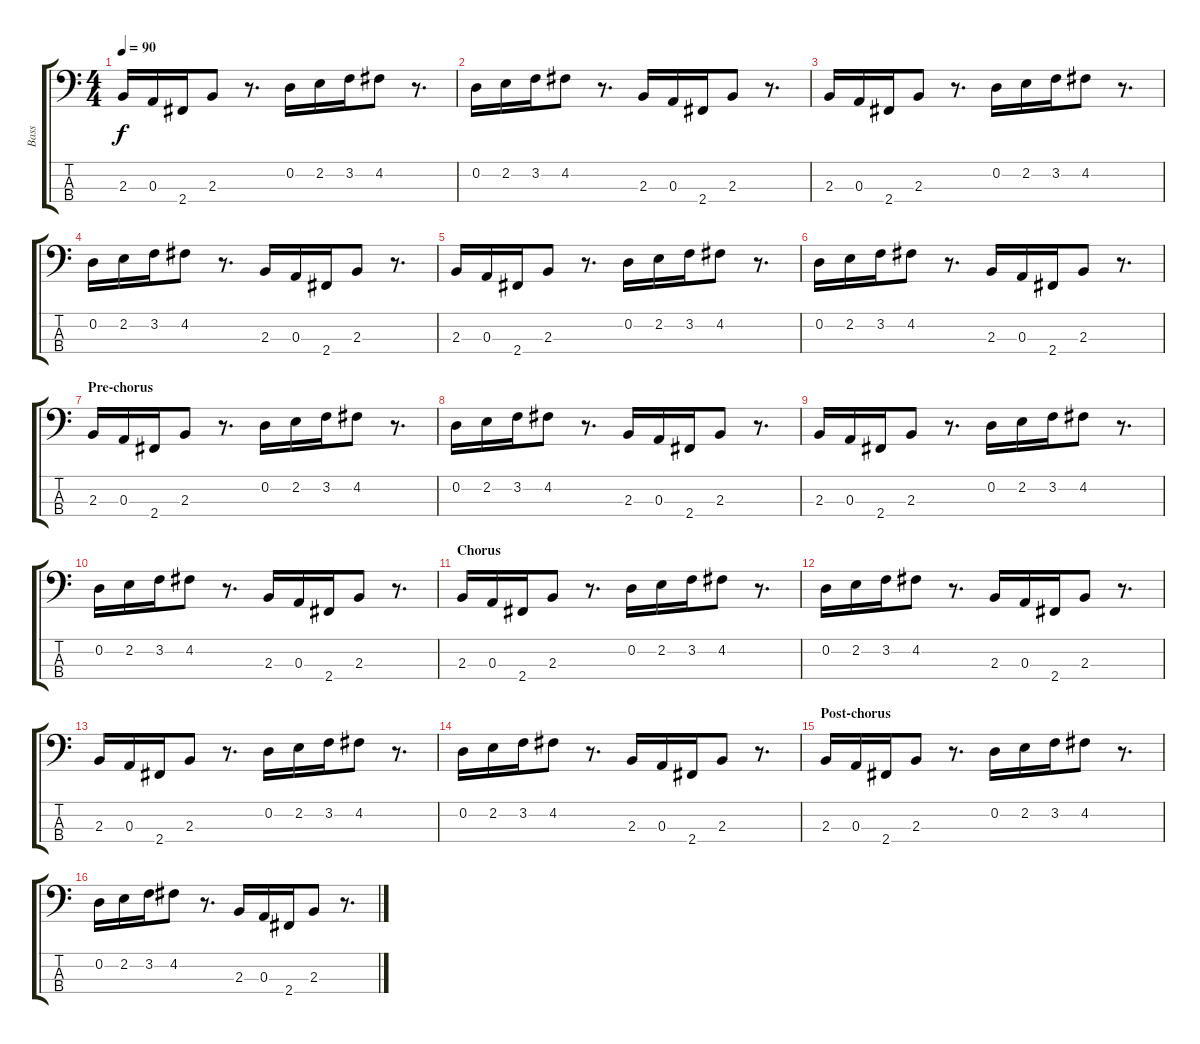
\track ("Bass" "Bass") {instrument electricbassfinger}
\staff {score tabs}
\tuning (G2 D2 A1 E1) {hide}
\ts (4 4)
\tempo 90
\clef f4
\ks c
2.3.16{dy f} 0.3.16 2.4.16 2.3.8 r.8{d} 0.2.16 2.2.16 3.2.16 4.2.8 r.8{d} |
0.2.16 2.2.16 3.2.16 4.2.8 r.8{d} 2.3.16 0.3.16 2.4.16 2.3.8 r.8{d} |
2.3.16 0.3.16 2.4.16 2.3.8 r.8{d} 0.2.16 2.2.16 3.2.16 4.2.8 r.8{d} |
0.2.16 2.2.16 3.2.16 4.2.8 r.8{d} 2.3.16 0.3.16 2.4.16 2.3.8 r.8{d} |
2.3.16 0.3.16 2.4.16 2.3.8 r.8{d} 0.2.16 2.2.16 3.2.16 4.2.8 r.8{d} |
0.2.16 2.2.16 3.2.16 4.2.8 r.8{d} 2.3.16 0.3.16 2.4.16 2.3.8 r.8{d} |
\section ("" "Pre-chorus")
2.3.16 0.3.16 2.4.16 2.3.8 r.8{d} 0.2.16 2.2.16 3.2.16 4.2.8 r.8{d} |
0.2.16 2.2.16 3.2.16 4.2.8 r.8{d} 2.3.16 0.3.16 2.4.16 2.3.8 r.8{d} |
2.3.16 0.3.16 2.4.16 2.3.8 r.8{d} 0.2.16 2.2.16 3.2.16 4.2.8 r.8{d} |
0.2.16 2.2.16 3.2.16 4.2.8 r.8{d} 2.3.16 0.3.16 2.4.16 2.3.8 r.8{d} |
\section ("" "Chorus")
2.3.16 0.3.16 2.4.16 2.3.8 r.8{d} 0.2.16 2.2.16 3.2.16 4.2.8 r.8{d} |
0.2.16 2.2.16 3.2.16 4.2.8 r.8{d} 2.3.16 0.3.16 2.4.16 2.3.8 r.8{d} |
2.3.16 0.3.16 2.4.16 2.3.8 r.8{d} 0.2.16 2.2.16 3.2.16 4.2.8 r.8{d} |
0.2.16 2.2.16 3.2.16 4.2.8 r.8{d} 2.3.16 0.3.16 2.4.16 2.3.8 r.8{d} |
\section ("" "Post-chorus")
2.3.16 0.3.16 2.4.16 2.3.8 r.8{d} 0.2.16 2.2.16 3.2.16 4.2.8 r.8{d} |
0.2.16 2.2.16 3.2.16 4.2.8 r.8{d} 2.3.16 0.3.16 2.4.16 2.3.8 r.8{d}
